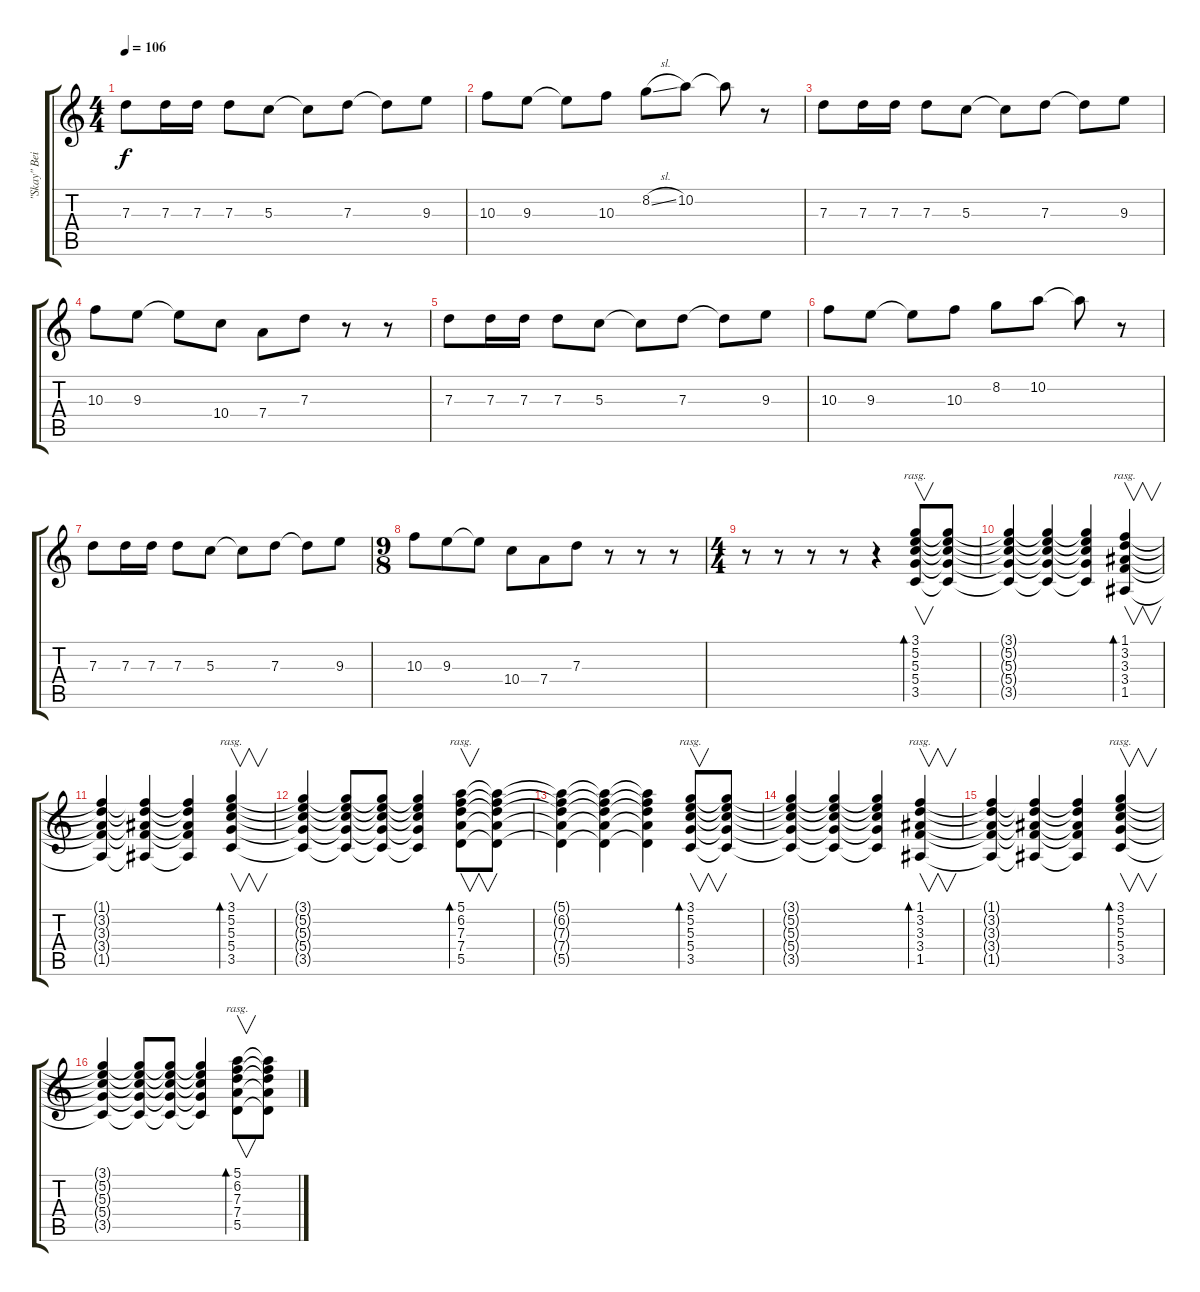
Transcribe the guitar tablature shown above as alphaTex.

\track ("\"Skay\" Beilinson" "\"Skay\" Bei") {instrument electricguitarclean}
\staff {score tabs}
\tuning (E4 B3 G3 D3 A2 E2) {hide}
\ts (4 4)
\tempo 106
\clef g2
\ks c
7.3.8{dy f} 7.3.16 7.3.16 7.3.8 5.3.8 5.3{t}.8 7.3.8 7.3{t}.8 9.3.8 |
10.3.8 9.3.8 9.3{t}.8 10.3.8 8.2{sl}.8 10.2.8 10.2{t}.8 r.8 |
7.3.8 7.3.16 7.3.16 7.3.8 5.3.8 5.3{t}.8 7.3.8 7.3{t}.8 9.3.8 |
10.3.8 9.3.8 9.3{t}.8 10.4.8 7.4.8 7.3.8 r.8 r.8 |
7.3.8 7.3.16 7.3.16 7.3.8 5.3.8 5.3{t}.8 7.3.8 7.3{t}.8 9.3.8 |
10.3.8 9.3.8 9.3{t}.8 10.3.8 8.2.8 10.2.8 10.2{t}.8 r.8 |
7.3.8 7.3.16 7.3.16 7.3.8 5.3.8 5.3{t}.8 7.3.8 7.3{t}.8 9.3.8 |
\ts (9 8)
10.3.8 9.3.8 9.3{t}.8 10.4.8 7.4.8 7.3.8 r.8 r.8 r.8 |
\ts (4 4)
r.8 r.8 r.8 r.8 r.4 (3.1 5.2 5.3 5.4 3.5).8{v bd 240 rasg ii} (3.1{t} 5.2{t} 5.3{t} 5.4{t} 3.5{t}).8 |
(3.1{t} 5.2{t} 5.3{t} 5.4{t} 3.5{t}).4 (3.1{t} 5.2{t} 5.3{t} 5.4{t} 3.5{t}).4 (3.1{t} 5.2{t} 5.3{t} 5.4{t} 3.5{t}).4 (1.1 3.2 3.3 3.4 1.5).4{v bd 240 rasg ii} |
(1.1{t} 3.2{t} 3.3{t} 3.4{t} 1.5{t}).4 (1.1{t} 3.2{t} 3.3{t} 3.4{t} 1.5{t}).4 (1.1{t} 3.2{t} 3.3{t} 3.4{t} 1.5{t}).4 (3.1 5.2 5.3 5.4 3.5).4{v bd 240 rasg ii} |
(3.1{t} 5.2{t} 5.3{t} 5.4{t} 3.5{t}).4 (3.1{t} 5.2{t} 5.3{t} 5.4{t} 3.5{t}).8 (3.1{t} 5.2{t} 5.3{t} 5.4{t} 3.5{t}).8 (3.1{t} 5.2{t} 5.3{t} 5.4{t} 3.5{t}).4 (5.1 6.2 7.3 7.4 5.5).8{v bd 240 rasg ii} (5.1{t} 6.2{t} 7.3{t} 7.4{t} 5.5{t}).8 |
(5.1{t} 6.2{t} 7.3{t} 7.4{t} 5.5{t}).4 (5.1{t} 6.2{t} 7.3{t} 7.4{t} 5.5{t}).4 (5.1{t} 6.2{t} 7.3{t} 7.4{t} 5.5{t}).4 (3.1 5.2 5.3 5.4 3.5).8{v bd 240 rasg ii} (3.1{t} 5.2{t} 5.3{t} 5.4{t} 3.5{t}).8 |
(3.1{t} 5.2{t} 5.3{t} 5.4{t} 3.5{t}).4 (3.1{t} 5.2{t} 5.3{t} 5.4{t} 3.5{t}).4 (3.1{t} 5.2{t} 5.3{t} 5.4{t} 3.5{t}).4 (1.1 3.2 3.3 3.4 1.5).4{v bd 240 rasg ii} |
(1.1{t} 3.2{t} 3.3{t} 3.4{t} 1.5{t}).4 (1.1{t} 3.2{t} 3.3{t} 3.4{t} 1.5{t}).4 (1.1{t} 3.2{t} 3.3{t} 3.4{t} 1.5{t}).4 (3.1 5.2 5.3 5.4 3.5).4{v bd 240 rasg ii} |
(3.1{t} 5.2{t} 5.3{t} 5.4{t} 3.5{t}).4 (3.1{t} 5.2{t} 5.3{t} 5.4{t} 3.5{t}).8 (3.1{t} 5.2{t} 5.3{t} 5.4{t} 3.5{t}).8 (3.1{t} 5.2{t} 5.3{t} 5.4{t} 3.5{t}).4 (5.1 6.2 7.3 7.4 5.5).8{v bd 240 rasg ii} (5.1{t} 6.2{t} 7.3{t} 7.4{t} 5.5{t}).8
